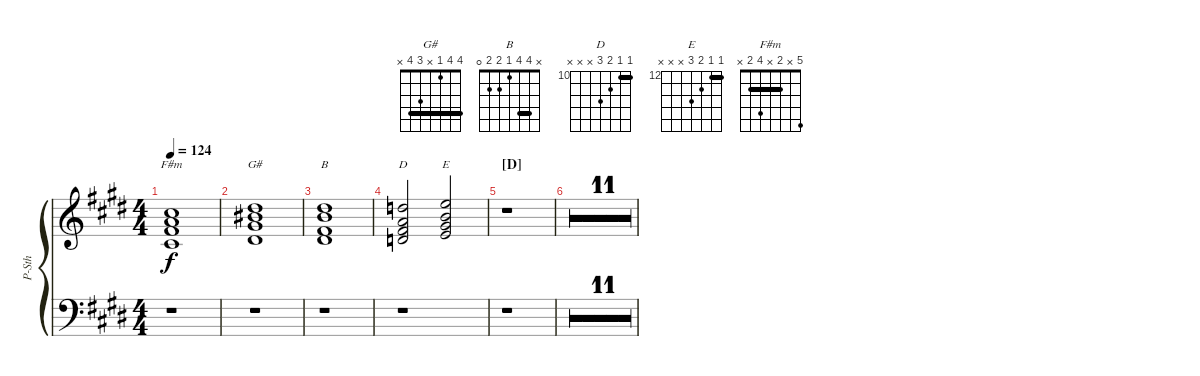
\defaultSystemsLayout 4
\bracketExtendMode groupsimilarinstruments
\otherSystemsTrackNameOrientation horizontal
\track ("Strings / Pad" "P-Sth") {multiBarRest instrument pad2warm}
\staff {score}
\tuning (E4 B3 G3 D3 A2 E2 B1)
\chord ("G#" 4 4 1 x 3 4 x) {showfingering false barre 4}
\chord ("B" x 4 4 1 2 2 0) {showfingering false barre 4}
\chord ("D" 10 10 11 12 x x x) {firstfret 10 showfingering false barre 10}
\chord ("E" 12 12 13 14 x x x) {firstfret 12 showfingering false barre 12}
\chord ("F#m" 5 x 2 x 4 2 x) {showfingering false barre 2}
\ts (4 4)
\tempo 124
\clef g2
\ks c#minor
(11.4{acc #} 11.3{acc #} 10.2{acc forcenatural} 9.1{acc #}).1{ch "F#m" dy f} |
(18.5{acc #} 18.4{acc #} 17.3{acc #} 16.2{acc #}).1{ch "G#"} |
(18.5{acc #} 16.4{acc #} 16.3{acc forcenatural} 16.2{acc #}).1{ch "B"} |
(10.1{acc forcenatural} 10.2{acc forcenatural} 11.3{acc #} 12.4{acc forcenatural}).2{ch "D"} (12.1{acc forcenatural} 12.2{acc forcenatural} 13.3{acc #} 14.4{acc forcenatural}).2{ch "E"} |
\section ("D" "")
r.1 |
r.1 |
r.1 |
r.1 |
r.1 |
r.1 |
r.1 |
r.1 |
r.1 |
r.1 |
r.1 |
r.1
\staff {score}
\tuning (E4 B3 G3 D3 A2 E2)
\clef f4
\ottava regular
\simile none
\ks c#minor
r.1{dy f} |
r.1 |
r.1 |
r.1 |
r.1 |
r.1 |
r.1 |
r.1 |
r.1 |
r.1 |
r.1 |
r.1 |
r.1 |
r.1 |
r.1 |
r.1
